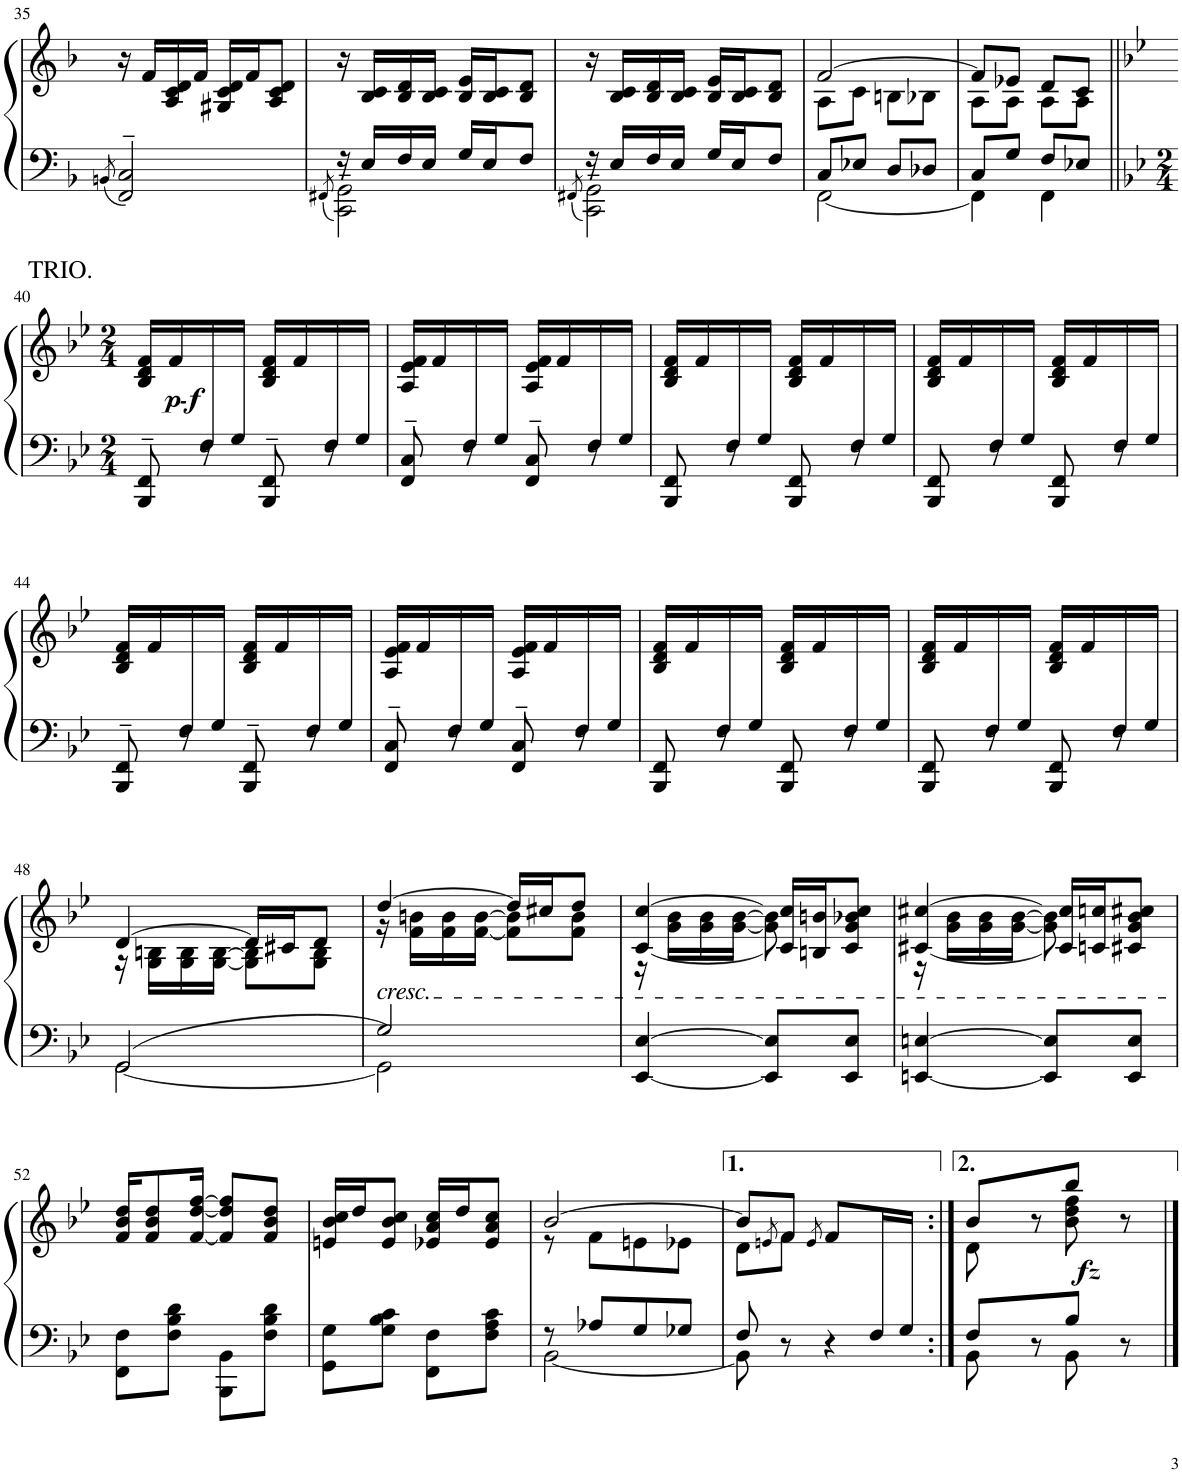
**kern	**kern	**dynam
*part1	*part1	*part1
*staff2	*staff1	*staff1/2
*I"Piano	*	*
*I'Pno.	*	*
!!LO:PB:g=z
*clefF4	*clefG2	*
*k[b-]	*k[b-]	*
*M2/4	*M2/4	*
=35	=35	=35
8qBBn/	.	.
2FF/~> 2C/~>	16r	.
.	16f/LL	.
.	16A/ 16c/ 16d/	.
.	16f/JJ	.
.	16G#X/ 16c/ 16d/LL	.
.	16f/J	.
.	8A/ 8c/ 8d/J	.
=36	=36	=36
*^	*	*
.	8qFF#X/	.	.
16r	2CC\~> 2GG\~>	16r	.
16E/LL	.	16B-/ 16c/LL	.
16F/	.	16B-/ 16d/	.
16E/JJ	.	16B-/ 16c/JJ	.
16G/LL	.	16B-/ 16e/LL	.
16E/J	.	16B-/ 16c/J	.
8F/J	.	8B-/ 8d/J	.
=37	=37	=37	=37
.	8qFF#X/	.	.
16r	2CC\~> 2GG\~>	16r	.
16E/LL	.	16B-/ 16c/LL	.
16F/	.	16B-/ 16d/	.
16E/JJ	.	16B-/ 16c/JJ	.
16G/LL	.	16B-/ 16e/LL	.
16E/J	.	16B-/ 16c/J	.
8F/J	.	8B-/ 8d/J	.
=38	=38	=38	=38
*	*	*^	*
8C/L	[2FF\	[2f/	8A\L	.
8E-X/J	.	.	8c\J	.
8D/L	.	.	8Bn\L	.
8D-X/J	.	.	8B-X\J	.
=39	=39	=39	=39	=39
8C/L	4FF\]	8f/L]	8A\L	.
8G/J	.	8e-X/J	8A\J	.
8F/L	4FF\	8d/L	8A\L	.
8E-X/J	.	8c/J	8A\J	.
*	*	*v	*v	*
!!LO:LB:g=z
=40!|:	=40!|:	=40!|:	=40!|:
*k[b-e-]	*	*k[b-e-]	*
*M2/4	*	*M2/4	*
*	*	*^	*
!	!	!LO:TX:a:t=TRIO.	!	!
!	!	!	!	!LO:DY:b
!	!	!	!	!LO:DY:n=1:b
!	!	!	!	!LO:DY:n=2:b
*	*	*v	*v	*
8ryy	8BBB-/~> 8FF/~>	16B-/ 16d/ 16f/LL	p other-dynamics f
.	.	16f/	.
16F/	8r	8ryy	.
16G/JJ	.	.	.
8ryy	8BBB-/~> 8FF/~>	16B-/ 16d/ 16f/LL	.
.	.	16f/	.
16F/	8r	8ryy	.
16G/JJ	.	.	.
=41	=41	=41	=41
8ryy	8FF/~> 8C/~>	16A/ 16e-/ 16f/LL	.
.	.	16f/	.
16F/	8r	8ryy	.
16G/JJ	.	.	.
8ryy	8FF/~> 8C/~>	16A/ 16e-/ 16f/LL	.
.	.	16f/	.
16F/	8r	8ryy	.
16G/JJ	.	.	.
=42	=42	=42	=42
8ryy	8BBB-/ 8FF/	16B-/ 16d/ 16f/LL	.
.	.	16f/	.
16F/	8r	8ryy	.
16G/JJ	.	.	.
8ryy	8BBB-/ 8FF/	16B-/ 16d/ 16f/LL	.
.	.	16f/	.
16F/	8r	8ryy	.
16G/JJ	.	.	.
=43	=43	=43	=43
8ryy	8BBB-/ 8FF/	16B-/ 16d/ 16f/LL	.
.	.	16f/	.
16F/	8r	8ryy	.
16G/JJ	.	.	.
8ryy	8BBB-/ 8FF/	16B-/ 16d/ 16f/LL	.
.	.	16f/	.
16F/	8r	8ryy	.
16G/JJ	.	.	.
!!LO:LB:g=z
=44	=44	=44	=44
8ryy	8BBB-/~> 8FF/~>	16B-/ 16d/ 16f/LL	.
.	.	16f/	.
16F/	8r	8ryy	.
16G/JJ	.	.	.
8ryy	8BBB-/~> 8FF/~>	16B-/ 16d/ 16f/LL	.
.	.	16f/	.
16F/	8r	8ryy	.
16G/JJ	.	.	.
=45	=45	=45	=45
8ryy	8FF/~> 8C/~>	16A/ 16e-/ 16f/LL	.
.	.	16f/	.
16F/	8r	8ryy	.
16G/JJ	.	.	.
8ryy	8FF/~> 8C/~>	16A/ 16e-/ 16f/LL	.
.	.	16f/	.
16F/	8r	8ryy	.
16G/JJ	.	.	.
=46	=46	=46	=46
8ryy	8BBB-/ 8FF/	16B-/ 16d/ 16f/LL	.
.	.	16f/	.
16F/	8r	8ryy	.
16G/JJ	.	.	.
8ryy	8BBB-/ 8FF/	16B-/ 16d/ 16f/LL	.
.	.	16f/	.
16F/	8r	8ryy	.
16G/JJ	.	.	.
=47	=47	=47	=47
8ryy	8BBB-/ 8FF/	16B-/ 16d/ 16f/LL	.
.	.	16f/	.
16F/	8r	8ryy	.
16G/JJ	.	.	.
8ryy	8BBB-/ 8FF/	16B-/ 16d/ 16f/LL	.
.	.	16f/	.
16F/	8r	8ryy	.
16G/JJ	.	.	.
!!LO:LB:g=z
=48	=48	=48	=48
*	*	*^	*
2GG/	[2GG\	[4d/	16r	.
.	.	.	16G\ 16Bn\LL	.
.	.	.	16G\ 16B\	.
.	.	.	[16G\ [>16B\JJ	.
.	.	16d/LL]	8G\] 8B\]L	.
.	.	16c#X/J	.	.
.	.	8d/J	8G\ 8B\J	.
=49	=49	=49	=49	=49
!	!	!LO:TX:b:i:t=cresc.	!	!
2G/	2GG\]	[4dd/	16r	.
.	.	.	16f\ 16bn\LL	.
.	.	.	16f\ 16b\	.
.	.	.	[16f\ [>16b\JJ	.
.	.	16dd/LL]	8f\] 8b\]L	.
.	.	16cc#X/J	.	.
.	.	8dd/J	8f\ 8b\J	.
*v	*v	*	*	*
=50	=50	=50	=50
[4EE-/ [4E-/	[<4c/ [4cc/	16r	.
.	.	16g\ 16b-\LL	.
.	.	16g\ 16b-\	.
.	.	[16g\ [>16b-\JJ	.
8EE-/] 8E-/]L	16c/] 16cc/]LL	8g\] 8b-\]	.
.	16Bn/ 16bn/J	.	.
8EE-/ 8E-/J	8c/ 8g/ 8b-X/ 8cc/J	8ryy	.
=51	=51	=51	=51
[4EEn/ [4En/	[<4c#X/ [4cc#X/	16r	.
.	.	16g\ 16b-\LL	.
.	.	16g\ 16b-\	.
.	.	[16g\ [>16b-\JJ	.
8EE/] 8E/]L	16c#/] 16cc#/]LL	8g\] 8b-\]	.
.	16cn/ 16ccn/J	.	.
8EE/ 8E/J	8c#X/ 8g/ 8b-/ 8cc#X/J	8ryy	.
*	*v	*v	*
!!LO:LB:g=z
=52	=52	=52
8FF\ 8F\L	16f/ 16b-/ 16dd/KL	.
.	8f/ 8b-/ 8dd/	.
8F\ 8B-\ 8d\J	.	.
.	[16f/ [<16dd/ [16ff/Jk	.
8BBB-\ 8BB-\L	8f/] 8dd/] 8ff/]L	.
8F\ 8B-\ 8d\J	8f/ 8b-/ 8dd/J	.
=53	=53	=53
8GG\ 8G\L	16en/ 16b-/ 16cc/LL	.
.	16dd/J	.
8G\ 8B-\ 8c\J	8e/ 8b-/ 8cc/J	.
8FF\ 8F\L	16e-X/ 16a/ 16cc/LL	.
.	16dd/J	.
8F\ 8A\ 8c\J	8e-/ 8a/ 8cc/J	.
=54	=54	=54
*^	*^	*
8r	[2BB-\	[2b-/	8r	.
8A-X/L	.	.	8f\L	.
8G/	.	.	8en\	.
8G-X/J	.	.	8e-X\J	.
=55	=55	=55	=55	=55
*	*^	*	*	*
4.ryy	8F/	8BB-\]	8b-/L]	8d\L	.
.	.	.	8qen/	.	.
.	8r	4.ryy	8f/J	8f\J	.
.	.	.	8qe/	.	.
.	4r	.	8f/L	8ryy	.
16F/L	.	.	8ryy	8ryy	.
16G/JJ	.	.	.	.	.
*	*v	*v	*	*	*
=56:|!	=56:|!	=56:|!	=56:|!	=56:|!
.	[qBB-	[qb-	.	.
8F/L	8BB-\]	8b-/L]	8d\	.
8r	8ryy	8r	8ryy	.
!	!	!	!	!LO:DY:b
8B-/J	8BB-\	8bb-/J	8b-\ 8dd\ 8ff\	fz
8r	8ryy	8r	8ryy	.
*v	*v	*	*	*
*	*v	*v	*
==	==	==
*-	*-	*-
